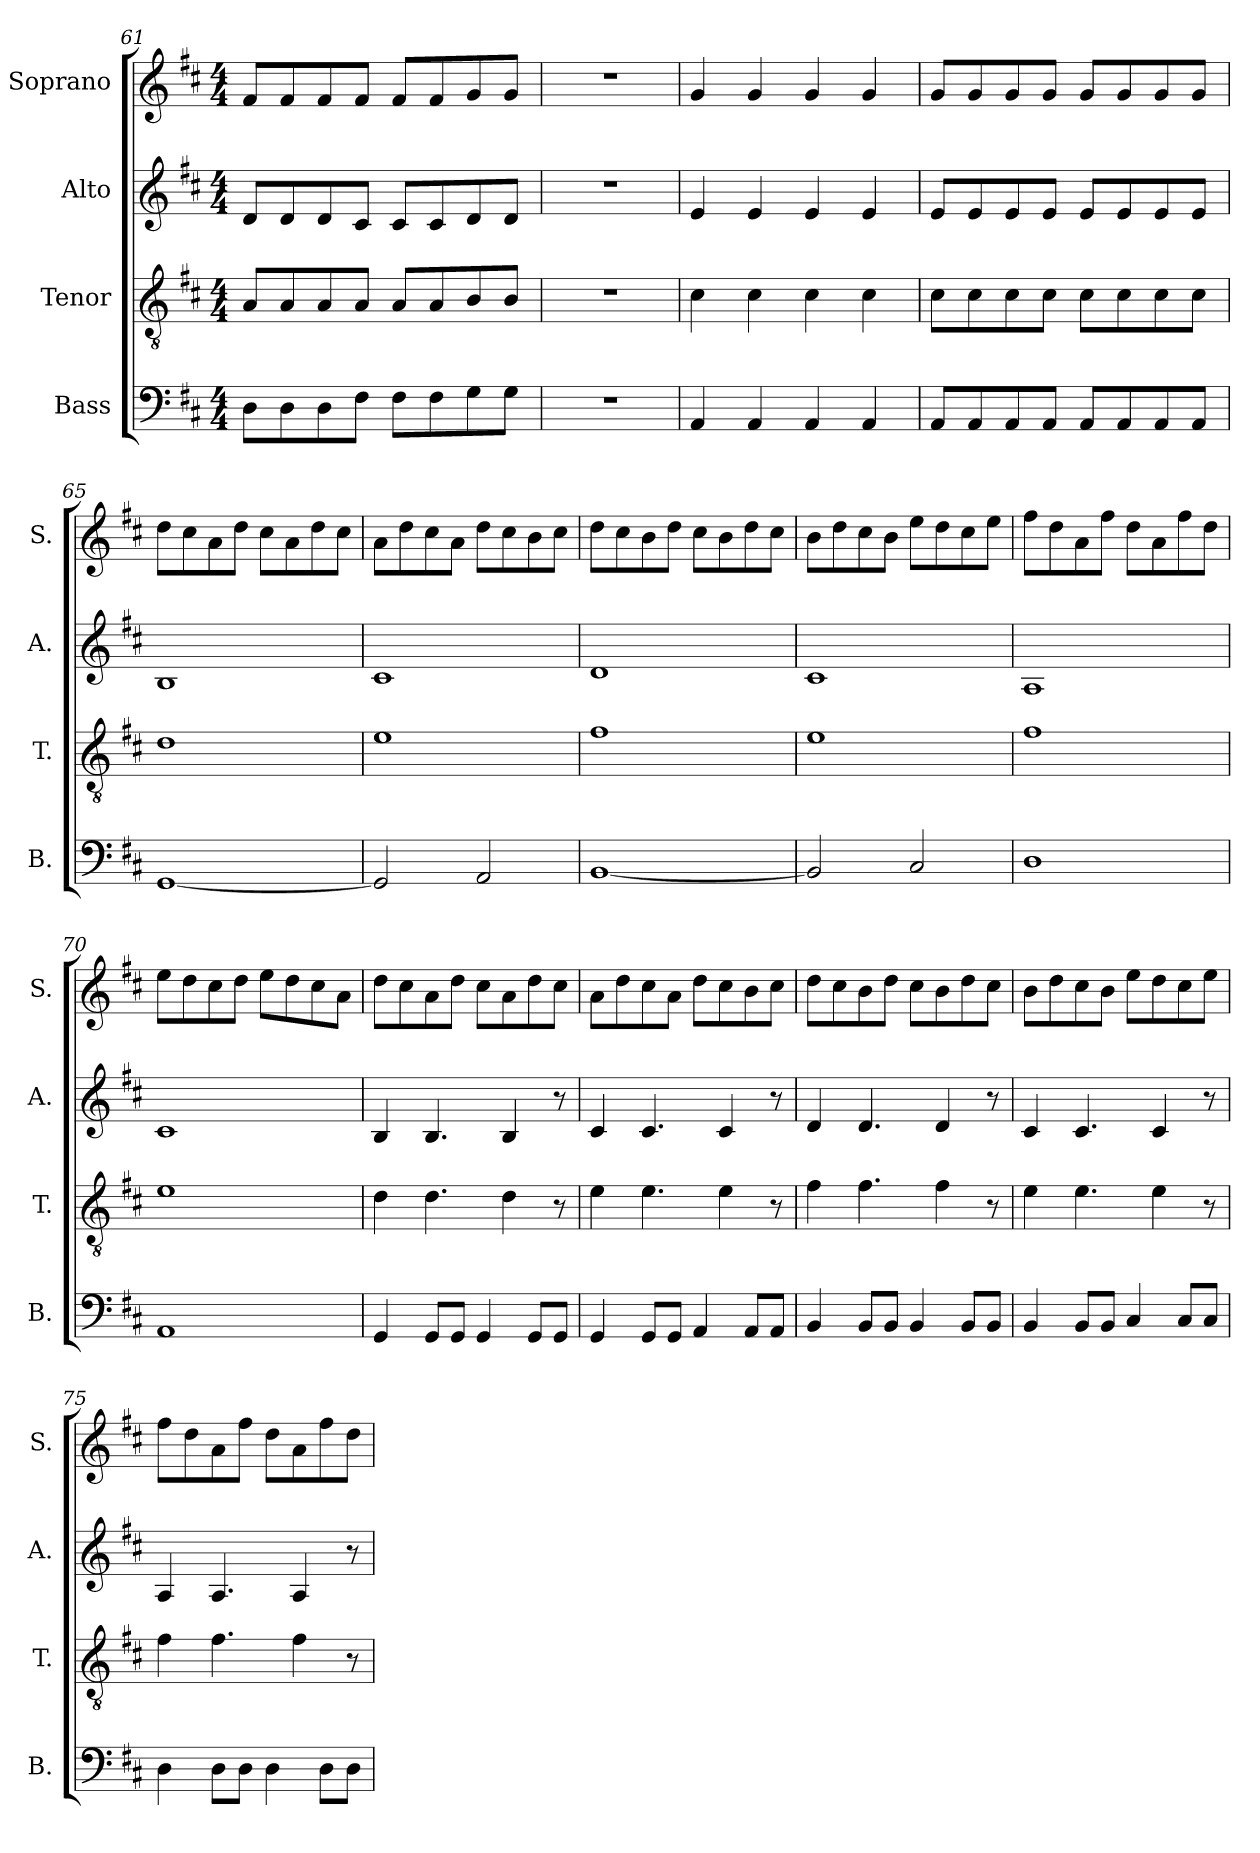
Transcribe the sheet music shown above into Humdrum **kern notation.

**kern	**kern	**kern	**kern
*part4	*part3	*part2	*part1
*staff4	*staff3	*staff2	*staff1
*I"Bass	*I"Tenor	*I"Alto	*I"Soprano
*I'B.	*I'T.	*I'A.	*I'S.
*clefF4	*clefGv2	*clefG2	*clefG2
*k[f#c#]	*k[f#c#]	*k[f#c#]	*k[f#c#]
*M4/4	*M4/4	*M4/4	*M4/4
=61	=61	=61	=61
8D\L	8A/L	8d/L	8f#/L
8D\	8A/	8d/	8f#/
8D\	8A/	8d/	8f#/
8F#\J	8A/J	8c#/J	8f#/J
8F#\L	8A/L	8c#/L	8f#/L
8F#\	8A/	8c#/	8f#/
8G\	8B/	8d/	8g/
8G\J	8B/J	8d/J	8g/J
=62	=62	=62	=62
1r	1r	1r	1r
=63	=63	=63	=63
4AA/	4c#\	4e/	4g/
4AA/	4c#\	4e/	4g/
4AA/	4c#\	4e/	4g/
4AA/	4c#\	4e/	4g/
=64	=64	=64	=64
8AA/L	8c#\L	8e/L	8g/L
8AA/	8c#\	8e/	8g/
8AA/	8c#\	8e/	8g/
8AA/J	8c#\J	8e/J	8g/J
8AA/L	8c#\L	8e/L	8g/L
8AA/	8c#\	8e/	8g/
8AA/	8c#\	8e/	8g/
8AA/J	8c#\J	8e/J	8g/J
=65	=65	=65	=65
[1GG	1d	1B	8dd\L
.	.	.	8cc#\
.	.	.	8a\
.	.	.	8dd\J
.	.	.	8cc#\L
.	.	.	8a\
.	.	.	8dd\
.	.	.	8cc#\J
!!LO:LB:g=z
=66	=66	=66	=66
2GG/]	1e	1c#	8a\L
.	.	.	8dd\
.	.	.	8cc#\
.	.	.	8a\J
2AA/	.	.	8dd\L
.	.	.	8cc#\
.	.	.	8b\
.	.	.	8cc#\J
=67	=67	=67	=67
[1BB	1f#	1d	8dd\L
.	.	.	8cc#\
.	.	.	8b\
.	.	.	8dd\J
.	.	.	8cc#\L
.	.	.	8b\
.	.	.	8dd\
.	.	.	8cc#\J
=68	=68	=68	=68
2BB/]	1e	1c#	8b\L
.	.	.	8dd\
.	.	.	8cc#\
.	.	.	8b\J
2C#/	.	.	8ee\L
.	.	.	8dd\
.	.	.	8cc#\
.	.	.	8ee\J
=69	=69	=69	=69
1D	1f#	1A	8ff#\L
.	.	.	8dd\
.	.	.	8a\
.	.	.	8ff#\J
.	.	.	8dd\L
.	.	.	8a\
.	.	.	8ff#\
.	.	.	8dd\J
=70	=70	=70	=70
1AA	1e	1c#	8ee\L
.	.	.	8dd\
.	.	.	8cc#\
.	.	.	8dd\J
.	.	.	8ee\L
.	.	.	8dd\
.	.	.	8cc#\
.	.	.	8a\J
!!LO:LB:g=z
=71	=71	=71	=71
4GG/	4d\	4B/	8dd\L
.	.	.	8cc#\
8GG/L	4.d\	4.B/	8a\
8GG/J	.	.	8dd\J
4GG/	.	.	8cc#\L
.	4d\	4B/	8a\
8GG/L	.	.	8dd\
8GG/J	8r	8r	8cc#\J
=72	=72	=72	=72
4GG/	4e\	4c#/	8a\L
.	.	.	8dd\
8GG/L	4.e\	4.c#/	8cc#\
8GG/J	.	.	8a\J
4AA/	.	.	8dd\L
.	4e\	4c#/	8cc#\
8AA/L	.	.	8b\
8AA/J	8r	8r	8cc#\J
=73	=73	=73	=73
4BB/	4f#\	4d/	8dd\L
.	.	.	8cc#\
8BB/L	4.f#\	4.d/	8b\
8BB/J	.	.	8dd\J
4BB/	.	.	8cc#\L
.	4f#\	4d/	8b\
8BB/L	.	.	8dd\
8BB/J	8r	8r	8cc#\J
=74	=74	=74	=74
4BB/	4e\	4c#/	8b\L
.	.	.	8dd\
8BB/L	4.e\	4.c#/	8cc#\
8BB/J	.	.	8b\J
4C#/	.	.	8ee\L
.	4e\	4c#/	8dd\
8C#/L	.	.	8cc#\
8C#/J	8r	8r	8ee\J
=75	=75	=75	=75
4D\	4f#\	4A/	8ff#\L
.	.	.	8dd\
8D\L	4.f#\	4.A/	8a\
8D\J	.	.	8ff#\J
4D\	.	.	8dd\L
.	4f#\	4A/	8a\
8D\L	.	.	8ff#\
8D\J	8r	8r	8dd\J
=	=	=	=
*-	*-	*-	*-
